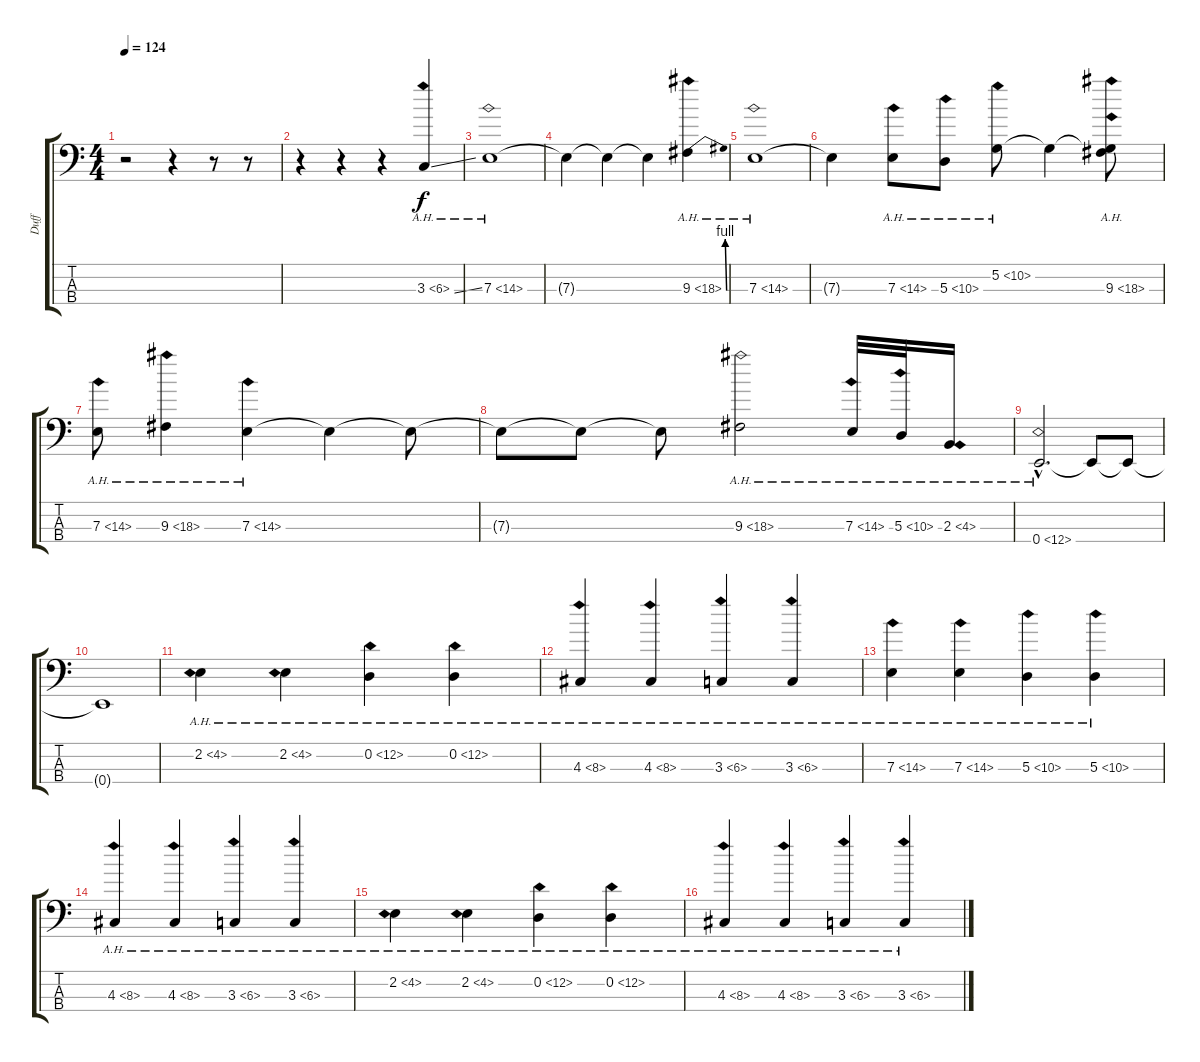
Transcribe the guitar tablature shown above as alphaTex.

\track ("Duff" "Duff") {instrument electricbasspick}
\staff {score tabs}
\tuning (G2 D2 A1 E1) {hide}
\ts (4 4)
\tempo 124
\clef f4
\ks c
r.2{dy f instrument electricbasspick} r.4 r.8 r.8 |
r.4 r.4 r.4 3.3{ah 3 ss}.4 |
7.3{ah 7}.1 |
7.3{t}.4 7.3{t}.4 7.3{t}.4 9.3{be (bend 0 0 60 4) ah 9}.4 |
7.3{ah 7}.1 |
7.3{t}.4 7.3{ah 7}.8 5.3{ah 5}.8 5.2{ah 5}.8 5.2{t}.4 (5.2{ah 12 t} 9.3{ah 9}).8 |
7.3{ah 7}.8 9.3{ah 9}.4 7.3{ah 7}.4 7.3{t}.4 7.3{t}.8 |
7.3{t}.8 7.3{t}.8 7.3{t}.8 9.3{ah 9}.2 7.3{ah 7}.32 5.3{ah 5}.32 2.3{ah 2}.16 |
0.4{ah 12 hac}.2{d} 0.4{t}.8 0.4{t}.8 |
0.4{t}.1 |
2.2{ah 2}.4{volume 12 balance 8 instrument electricbasspick} 2.2{ah 2}.4 0.2{ah 12}.4 0.2{ah 12}.4 |
4.3{ah 4}.4 4.3{ah 4}.4 3.3{ah 3}.4 3.3{ah 3}.4 |
7.3{ah 7}.4 7.3{ah 7}.4 5.3{ah 5}.4 5.3{ah 5}.4 |
4.3{ah 4}.4 4.3{ah 4}.4 3.3{ah 3}.4 3.3{ah 3}.4 |
2.2{ah 2}.4 2.2{ah 2}.4 0.2{ah 12}.4 0.2{ah 12}.4 |
4.3{ah 4}.4 4.3{ah 4}.4 3.3{ah 3}.4 3.3{ah 3}.4
